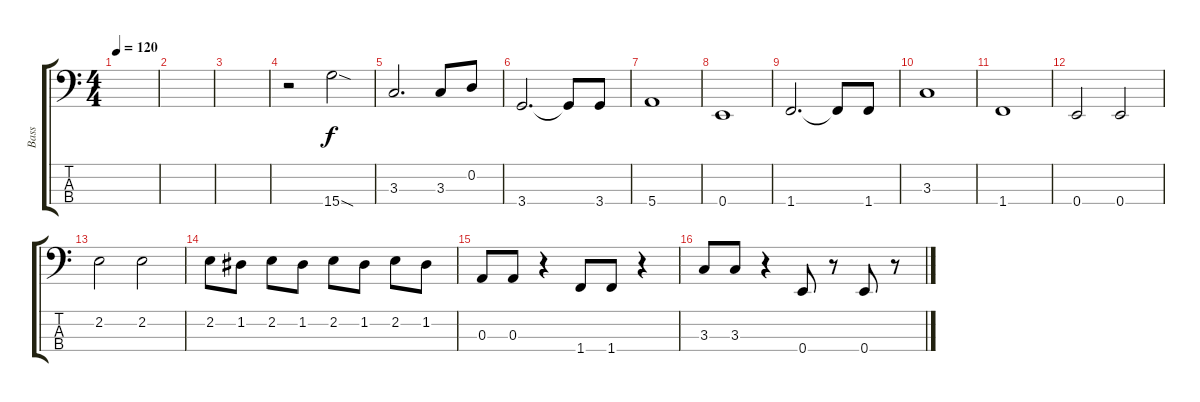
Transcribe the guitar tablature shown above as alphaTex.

\track ("Bass" "Bass") {instrument electricbassfinger}
\staff {score tabs}
\tuning (G2 D2 A1 E1) {hide}
\ts (4 4)
\tempo 120
\clef f4
\ks c
|
|
|
r.2 15.4{sod}.2 |
3.3.2{d} 3.3.8 0.2.8 |
3.4.2{d} 3.4{t}.8 3.4.8 |
5.4.1 |
0.4.1 |
1.4.2{d} 1.4{t}.8 1.4.8 |
3.3.1 |
1.4.1 |
0.4.2 0.4.2 |
2.2.2 2.2.2 |
2.2.8 1.2.8 2.2.8 1.2.8 2.2.8 1.2.8 2.2.8 1.2.8 |
0.3.8 0.3.8 r.4 1.4.8 1.4.8 r.4 |
3.3.8 3.3.8 r.4 0.4.8 r.8 0.4.8 r.8
